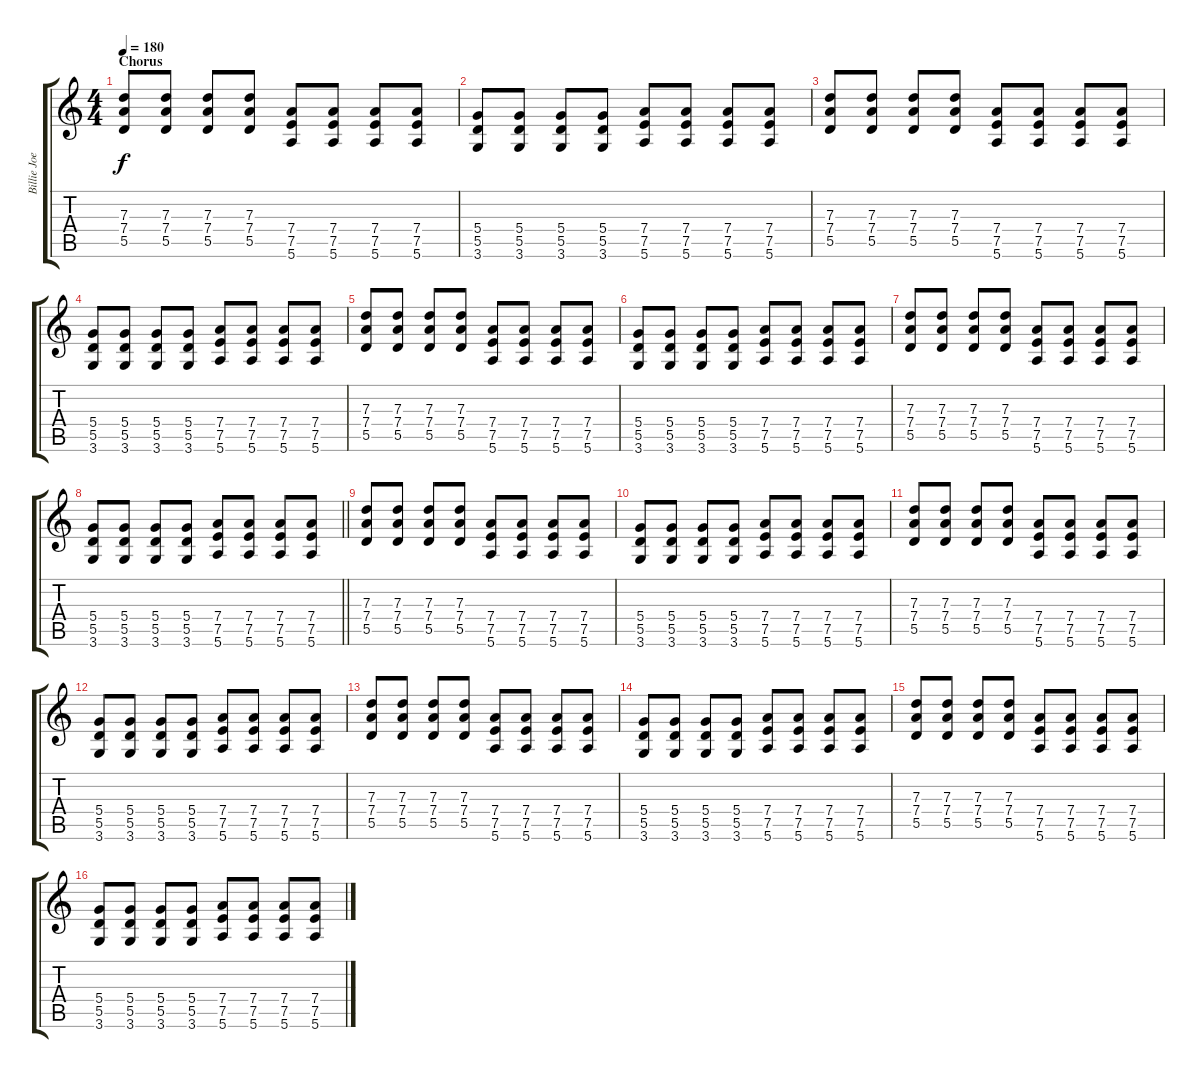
\track ("Billie Joe Armstrong - Guitar" "Billie Joe") {instrument distortionguitar}
\staff {score tabs}
\tuning (E4 B3 G3 D3 A2 E2) {hide}
\ts (4 4)
\section ("" "Chorus")
\tempo 180
\clef g2
\ks c
(7.3 7.4 5.5).8{dy f} (7.3 7.4 5.5).8 (7.3 7.4 5.5).8 (7.3 7.4 5.5).8 (7.4 7.5 5.6).8 (7.4 7.5 5.6).8 (7.4 7.5 5.6).8 (7.4 7.5 5.6).8 |
(5.4 5.5 3.6).8 (5.4 5.5 3.6).8 (5.4 5.5 3.6).8 (5.4 5.5 3.6).8 (7.4 7.5 5.6).8 (7.4 7.5 5.6).8 (7.4 7.5 5.6).8 (7.4 7.5 5.6).8 |
(7.3 7.4 5.5).8 (7.3 7.4 5.5).8 (7.3 7.4 5.5).8 (7.3 7.4 5.5).8 (7.4 7.5 5.6).8 (7.4 7.5 5.6).8 (7.4 7.5 5.6).8 (7.4 7.5 5.6).8 |
(5.4 5.5 3.6).8 (5.4 5.5 3.6).8 (5.4 5.5 3.6).8 (5.4 5.5 3.6).8 (7.4 7.5 5.6).8 (7.4 7.5 5.6).8 (7.4 7.5 5.6).8 (7.4 7.5 5.6).8 |
(7.3 7.4 5.5).8 (7.3 7.4 5.5).8 (7.3 7.4 5.5).8 (7.3 7.4 5.5).8 (7.4 7.5 5.6).8 (7.4 7.5 5.6).8 (7.4 7.5 5.6).8 (7.4 7.5 5.6).8 |
(5.4 5.5 3.6).8 (5.4 5.5 3.6).8 (5.4 5.5 3.6).8 (5.4 5.5 3.6).8 (7.4 7.5 5.6).8 (7.4 7.5 5.6).8 (7.4 7.5 5.6).8 (7.4 7.5 5.6).8 |
(7.3 7.4 5.5).8 (7.3 7.4 5.5).8 (7.3 7.4 5.5).8 (7.3 7.4 5.5).8 (7.4 7.5 5.6).8 (7.4 7.5 5.6).8 (7.4 7.5 5.6).8 (7.4 7.5 5.6).8 |
\barLineRight lightlight
(5.4 5.5 3.6).8 (5.4 5.5 3.6).8 (5.4 5.5 3.6).8 (5.4 5.5 3.6).8 (7.4 7.5 5.6).8 (7.4 7.5 5.6).8 (7.4 7.5 5.6).8 (7.4 7.5 5.6).8 |
(7.3 7.4 5.5).8 (7.3 7.4 5.5).8 (7.3 7.4 5.5).8 (7.3 7.4 5.5).8 (7.4 7.5 5.6).8 (7.4 7.5 5.6).8 (7.4 7.5 5.6).8 (7.4 7.5 5.6).8 |
(5.4 5.5 3.6).8 (5.4 5.5 3.6).8 (5.4 5.5 3.6).8 (5.4 5.5 3.6).8 (7.4 7.5 5.6).8 (7.4 7.5 5.6).8 (7.4 7.5 5.6).8 (7.4 7.5 5.6).8 |
(7.3 7.4 5.5).8 (7.3 7.4 5.5).8 (7.3 7.4 5.5).8 (7.3 7.4 5.5).8 (7.4 7.5 5.6).8 (7.4 7.5 5.6).8 (7.4 7.5 5.6).8 (7.4 7.5 5.6).8 |
(5.4 5.5 3.6).8 (5.4 5.5 3.6).8 (5.4 5.5 3.6).8 (5.4 5.5 3.6).8 (7.4 7.5 5.6).8 (7.4 7.5 5.6).8 (7.4 7.5 5.6).8 (7.4 7.5 5.6).8 |
(7.3 7.4 5.5).8 (7.3 7.4 5.5).8 (7.3 7.4 5.5).8 (7.3 7.4 5.5).8 (7.4 7.5 5.6).8 (7.4 7.5 5.6).8 (7.4 7.5 5.6).8 (7.4 7.5 5.6).8 |
(5.4 5.5 3.6).8 (5.4 5.5 3.6).8 (5.4 5.5 3.6).8 (5.4 5.5 3.6).8 (7.4 7.5 5.6).8 (7.4 7.5 5.6).8 (7.4 7.5 5.6).8 (7.4 7.5 5.6).8 |
(7.3 7.4 5.5).8 (7.3 7.4 5.5).8 (7.3 7.4 5.5).8 (7.3 7.4 5.5).8 (7.4 7.5 5.6).8 (7.4 7.5 5.6).8 (7.4 7.5 5.6).8 (7.4 7.5 5.6).8 |
(5.4 5.5 3.6).8 (5.4 5.5 3.6).8 (5.4 5.5 3.6).8 (5.4 5.5 3.6).8 (7.4 7.5 5.6).8 (7.4 7.5 5.6).8 (7.4 7.5 5.6).8 (7.4 7.5 5.6).8
